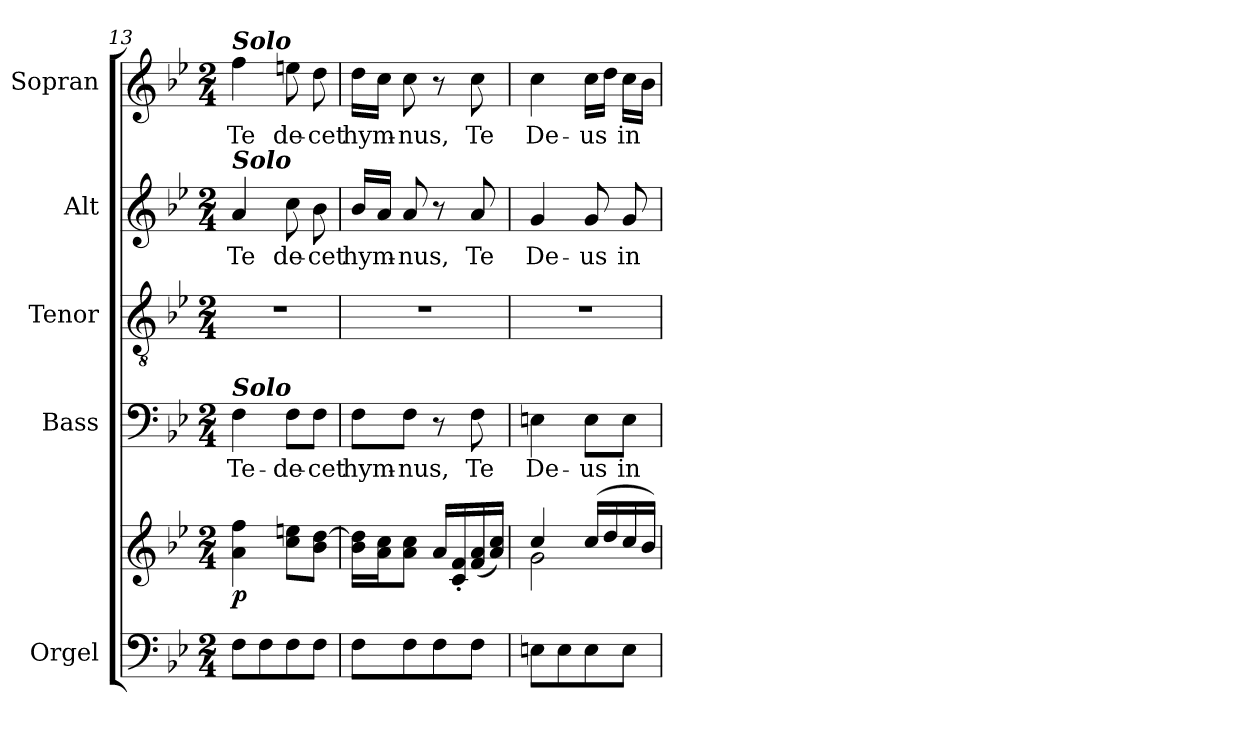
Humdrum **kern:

**kern	**kern	**dynam	**kern	**text	**kern	**kern	**text	**kern	**text
*part5	*part5	*part5	*part4	*part4	*part3	*part2	*part2	*part1	*part1
*staff6	*staff5	*staff5/6	*staff4	*staff4	*staff3	*staff2	*staff2	*staff1	*staff1
*I"Orgel	*	*	*I"Bass	*	*I"Tenor	*I"Alt	*	*I"Sopran	*
*I'Org.	*	*	*I'B.	*	*I'T.	*I'A.	*	*I'S.	*
!!LO:PB:g=z
*clefF4	*clefG2	*	*clefF4	*	*clefGv2	*clefG2	*	*clefG2	*
*k[b-e-]	*k[b-e-]	*	*k[b-e-]	*	*k[b-e-]	*k[b-e-]	*	*k[b-e-]	*
*B-:	*B-:	*	*B-:	*	*B-:	*B-:	*	*B-:	*
*M2/4	*M2/4	*	*M2/4	*	*M2/4	*M2/4	*	*M2/4	*
=13	=13	=13	=13	=13	=13	=13	=13	=13	=13
!	!	!	!	!	!	!	!	!LO:TX:a:Bi:t=Solo	!
!	!	!	!	!	!	!LO:TX:a:Bi:t=Solo	!	!	!
!	!	!	!LO:TX:a:Bi:t=Solo	!	!	!	!	!	!
!	!	!LO:DY:b	!	!LO:LY:b	!	!	!LO:LY:b	!	!LO:LY:b
8F\L	4a\ 4ff\	p	4F\	Te-	2r	4a/	Te	4ff\	Te
8F\	.	.	.	.	.	.	.	.	.
!	!	!	!	!LO:LY:b	!	!	!LO:LY:b	!	!LO:LY:b
8F\	8cc\ 8een\L	.	8F\L	-de-	.	8cc\	de-	8een\	de-
!	!	!	!	!LO:LY:b	!	!	!LO:LY:b	!	!LO:LY:b
8F\J	8b-\ [8dd\J	.	8F\J	-cet	.	8b-\	-cet	8dd\	-cet
=14	=14	=14	=14	=14	=14	=14	=14	=14	=14
!	!	!	!	!LO:LY:b	!	!	!LO:LY:b	!	!LO:LY:b
8F\L	16b-\ 16dd\]LL	.	8F\L	hym-	2r	16b-/LL	hym-	16dd\LL	hym-
.	16a\ 16cc\J	.	.	.	.	16a/JJ	.	16cc\JJ	.
!	!	!	!	!LO:LY:b	!	!	!LO:LY:b	!	!LO:LY:b
8F\	8a\ 8cc\J	.	8F\J	-nus,	.	8a/	-nus,	8cc\	-nus,
8F\	16a/LL	.	8r	.	.	8r	.	8r	.
.	16c/'< 16f/'<	.	.	.	.	.	.	.	.
!	!	!	!	!LO:LY:b	!	!	!LO:LY:b	!	!LO:LY:b
8F\J	(<16f/ 16a/	.	8F\	Te	.	8a/	Te	8cc\	Te
.	16a/ 16cc/JJ)	.	.	.	.	.	.	.	.
=15	=15	=15	=15	=15	=15	=15	=15	=15	=15
*	*^	*	*	*	*	*	*	*	*
!	!	!	!	!	!LO:LY:b	!	!	!LO:LY:b	!	!LO:LY:b
8En\L	4cc/	2g\	.	4En\	De-	2r	4g/	De-	4cc\	De-
8E\	.	.	.	.	.	.	.	.	.	.
!	!	!	!	!	!LO:LY:b	!	!	!LO:LY:b	!	!LO:LY:b
8E\	(>16cc/LL	.	.	8E\L	-us	.	8g/	-us	16cc\LL	-us
.	16dd/	.	.	.	.	.	.	.	16dd\JJ	.
!	!	!	!	!	!LO:LY:b	!	!	!LO:LY:b	!	!LO:LY:b
8E\J	16cc/	.	.	8E\J	in	.	8g/	in	16cc\LL	in
.	16b-/JJ)	.	.	.	.	.	.	.	16b-\JJ	.
*	*v	*v	*	*	*	*	*	*	*	*
=	=	=	=	=	=	=	=	=	=
*-	*-	*-	*-	*-	*-	*-	*-	*-	*-
